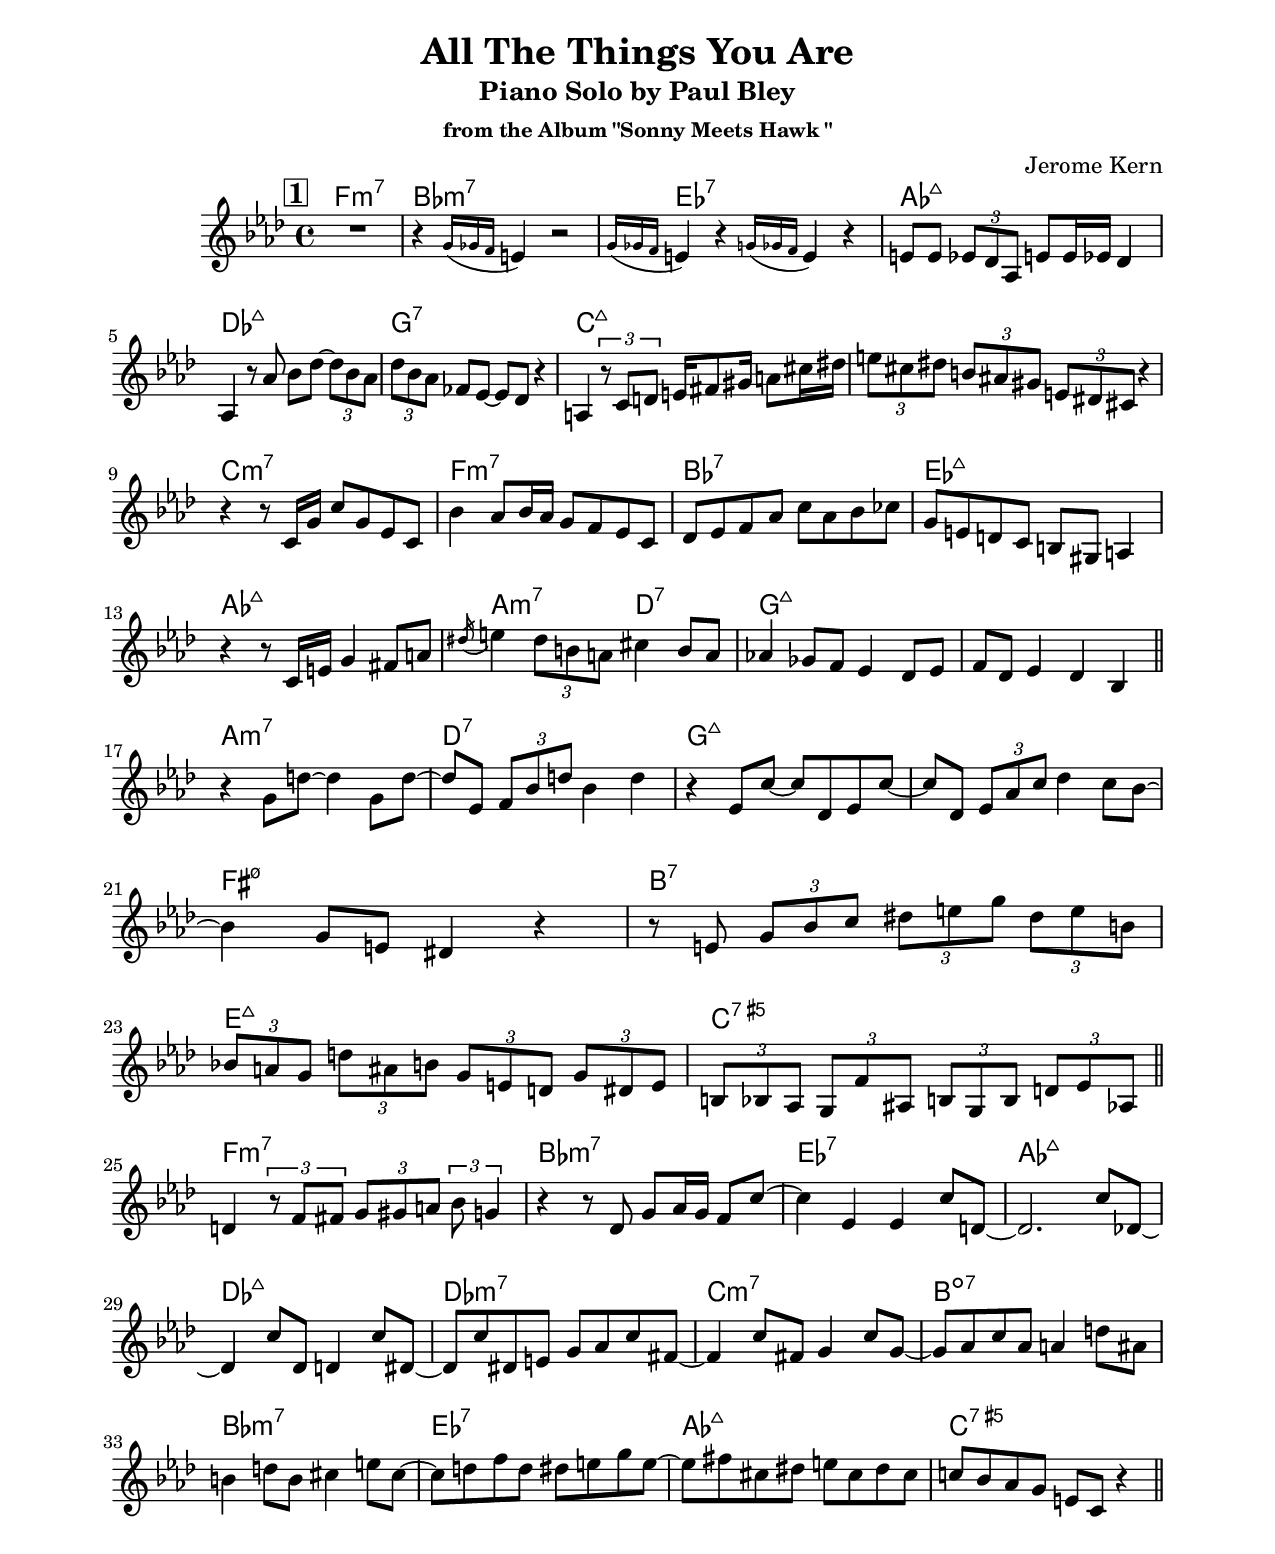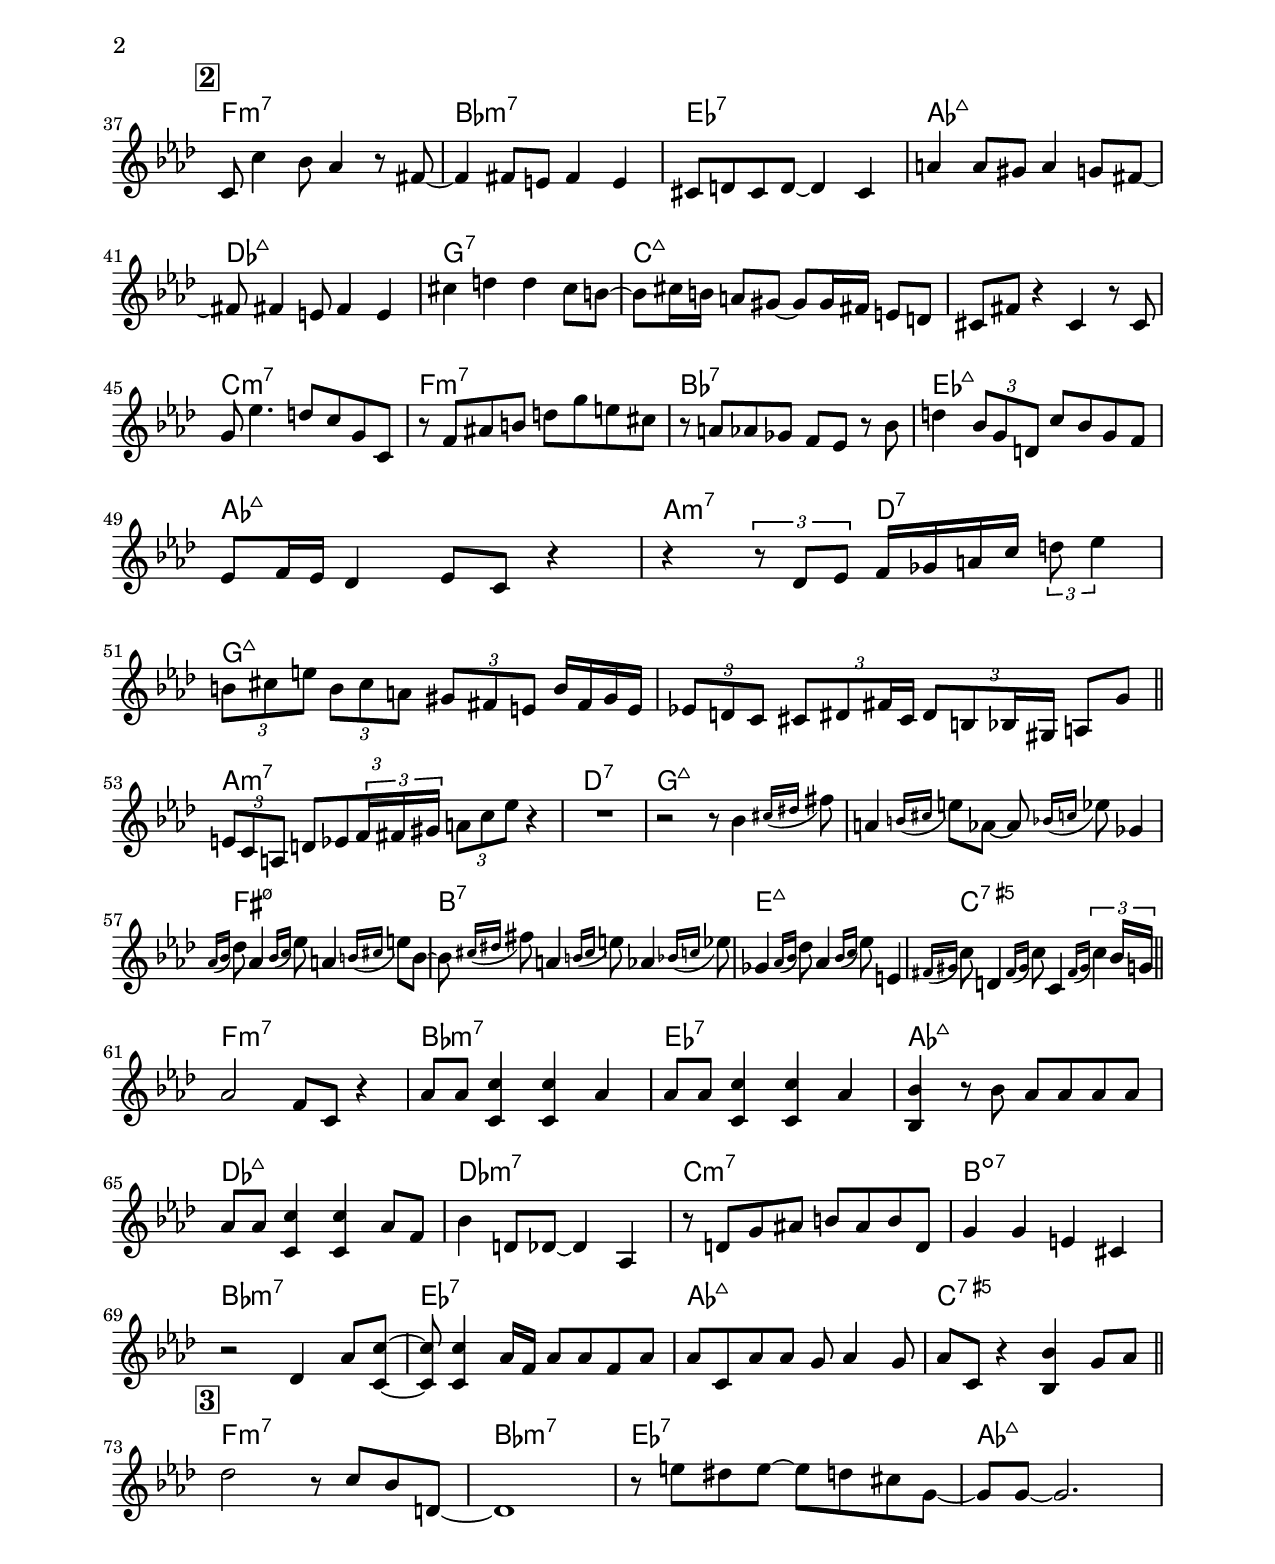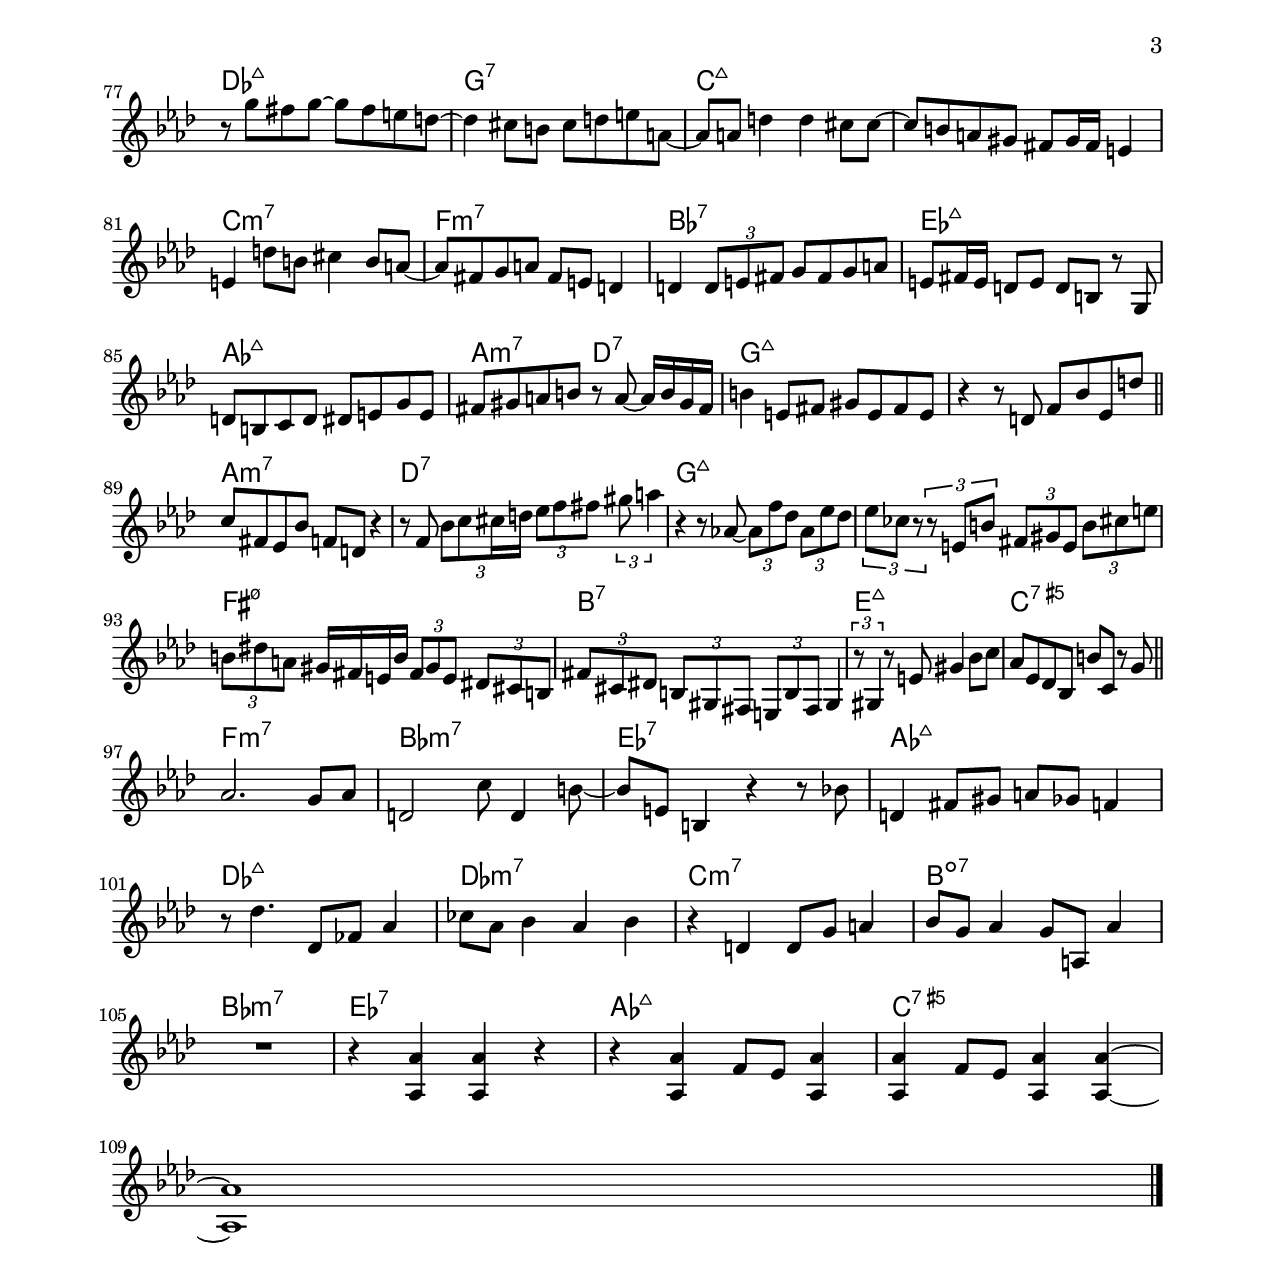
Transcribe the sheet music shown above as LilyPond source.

\version "2.23.82"
\include "settings.ily"
\include "style.ily"

\header {
  title = "All The Things You Are"
  subtitle = "Piano Solo by Paul Bley"
  subsubtitle = "from the Album \"Sonny Meets Hawk \""
  composer = "Jerome Kern"
}

aOne = \relative c' {
  R1 |
  r4 \acciaccatura { g'16 gf f } e4 r2 |
  \acciaccatura { g16 gf f } e4 r \acciaccatura { g16 gf f } e4 r |
  e8 e \tuplet 3/2 { ef df af } e' e16 ef df4 |
  
  af4 r8 af' bf df~ \tuplet 3/2 { df bf af } |
  \tuplet 3/2 { df bf af } ff ef~ ef df r4 |
  a4 \tuplet 3/2 { r8 c d }

                                % \tuplet 3/2 { e fs gs } \tuplet 3/2 { a cs ds } |
  e16 fs8 gs16 a8 cs16 ds

  \tuplet 3/2 { e8 cs ds } \tuplet 3/2 { b as gs } \tuplet 3/2 { e ds cs } r4 |

  r r8 c16 g' c8 g ef c |
  bf'4 af8 bf16 af g8 f ef c |
  df ef f af c af bf cf |
  g e d c b gs a4 |
  
  r r8 c16 e g4 fs8 a |
  \acciaccatura ds16 e4 \tuplet 3/2 { ds8 b a } cs4 b8 a |
  af!4 gf8 f ef4 df8 ef |
  f df ef4 df bf |

  \bar "||"
}

bridgeOne = \relative c' {
  r g'8 d'~ d4 g,8 d'~ |
  d ef, \tuplet 3/2 { f bf d } bf4 d |
  r ef,8 c'~ c df, ef c'~ |
  c df, \tuplet 3/2 { ef af c } df4 c8 bf~ |

  bf4 g8 e ds4 r |
  r8 e \tuplet 3/2 { g bf c } \tuplet 3/2 { ds e g } \tuplet 3/2 { ds e b } |
  \tuplet 3/2 { bf! a g } \tuplet 3/2 { d' as b } \tuplet 3/2 { g e d } \tuplet 3/2 { g ds e } |
  \tuplet 3/2 { b bf af } \tuplet 3/2 { g f' as, } \tuplet 3/2 { b g b } \tuplet 3/2 { d ef af, } |

  \bar "||"
}

cOne = \relative c' {
  d4 \tuplet 3/2 { r8 f fs } \tuplet 3/2 { g gs a } \tuplet 3/2 { bf g4 } |
  r4 r8 df g af16 g f8 c'~ |
  c4 ef, ef c'8 d,~ |
  d2. c'8 df,~ |

  df4 c'8 df, d4 c'8 ds,~ |
  ds c' ds, e g af c fs,~ |
  fs4 c'8 fs, g4 c8 g~ |
  g af c af a4 d8 as |
  
  b4 d8 b cs4 e8 cs~ |
  cs d f d ds e g e~ |
  e fs cs ds e cs ds cs |
  c! bf af g e c r4 |

  \bar "||"
}

aTwo = \relative c' {
  c8 c'4 bf8 af4 r8 fs~ |
  fs4 fs8 e fs4 e |
  cs8 d cs d~ d4 cs |
  a' a8 gs a4 g8 fs~ |
  
  fs fs4 e8 fs4 e |
  cs' d d cs8 b~ |
  b cs16 b a8 gs~ gs gs16 fs e8 d |
  cs fs r4 cs r8 cs |

  g' ef'4. d8 c g c, |
  r f as b d g e cs |
  r a af gf f ef r bf' |
  d4 \tuplet 3/2 { bf8 g d } c' bf g f |

  ef f16 ef df4 ef8 c r4 |
  r \tuplet 3/2 { r8 df ef } f16 gf a c \tuplet 3/2 { d8 ef4 } |
  \tuplet 3/2 { b8 cs e } \tuplet 3/2 { b cs a } \tuplet 3/2 { gs fs e } b'16 fs gs e |
  \tuplet 3/2 { ef!8 d c } \tuplet 3/2 { cs ds fs16 cs } \tuplet 3/2 { ds8 b bf16 gs } a8 g' |

  \bar "||"
}

bridgeTwo = \relative c' {
  \tuplet 3/2 { e c a } \tuplet 3/2 { d ef \tuplet 3/2 { f16 fs gs } } \tuplet 3/2 { a8 c ef } r4 |
  R1 |
  r2 r8 bf4 \acciaccatura { cs16 ds } fs8 |
  a,4 \acciaccatura { b16 cs } e8 af,~ af \acciaccatura { bf16 c } ef8 gf,4 |

  \acciaccatura { af16 bf } df8 af4 \acciaccatura { bf16 c } ef8 a,4 \acciaccatura { b16 cs } e8 b~ |
  b \acciaccatura { cs16 ds } fs8 a,4 \acciaccatura { b16 cs } e8 af,4 \acciaccatura { bf16 c } ef8 |
  gf,4 \acciaccatura { af16 bf } df8 af4 \acciaccatura { bf16 c } ef8 e,4 |
  \acciaccatura { fs16 gs } c8 d,4 \acciaccatura { fs16 gs } c8 c,4 \acciaccatura { fs16 gs } \tuplet 3/2 { c4 bf16 g } |

  \bar "||"
}

cTwo = \relative c'' {
  af2 f8 c r4 |
  af'8 af <c, c'>4 <c c'> af' |
  af8 af <c, c'>4 <c c'> af' |
  <bf, bf'> r8 bf' af af af af |

  af8 af <c, c'>4 <c c'> af'8 f |
  bf4 d,8 df~ df4 af |
  r8 d g as b as b d, |
  g4 g e cs |

  r2 df4 af'8 <c, c'>~ |
  <c c'> <c c'>4 af'16 f af8 af f af |
  af c, af' af g af4 g8 |
  af c, r4 <bf bf'> g'8 af |

  \bar "||"
}

aThree = \relative c'' {
  df2 r8 c bf d,~ |
  d1 |
  r8 e' ds e~ e d cs g~ |
  g g~ g2. |

  r8 g' fs g~ g fs e d~ |
  d4 cs8 b cs d e a,~ |
  a a d4 d cs8 cs~ |
  cs b a gs fs gs16 fs e4 |

  e d'8 b cs4 b8 a~ |
  a fs g a fs e d4 |
  d \tuplet 3/2 { d8 e fs } g fs g a |
  e fs16 e d8 e d b r g |

  d' b c d ds e g e |
  fs gs a b r a~ a16 b gs fs |
  b4 e,8 fs gs e fs e |
  r4 r8 d f bf ef, d' |

  \bar "||"
}

bridgeThree = \relative c' {
  c' fs, ef bf' f d r4 |
  r8 f \tuplet 3/2 { bf c cs16 d } \tuplet 3/2 { ef8 f fs } \tuplet 3/2 { gs a4 } |
  r r8 af,!~ \tuplet 3/2 { af f' df } \tuplet 3/2 { af ef' df } |
  \tuplet 3/2 { ef cf r } \tuplet 3/2 { r e, b' } \tuplet 3/2 { fs gs e } \tuplet 3/2 { b' cs e }

  \tuplet 3/2 { b ds a } gs16 fs e b' \tuplet 3/2 { fs8 gs e } \tuplet 3/2 { ds cs b }
  \tuplet 3/2 { fs' cs ds } \tuplet 3/2 { b gs fs } \tuplet 3/2 { e b' fs } gs4 |
  \tuplet 3/2 { r8 gs4 } r8 e' gs4 bf8 c |
  af ef df bf b' c, r g' |
  
  \bar "||"
}

cThree = \relative c'' {
  af2. g8 af |
  d,2 c'8 d,4 b'8~ |
  b e, b4 r r8 bf' |
  d,4 fs8 gs a gf f4 |

  r8 df'4. df,8 ff af4 |
  cf8 af bf4 af bf |
  r d, d8 g a4 |
  bf8 g af4 g8 a, af'4 |

  R1 |
  r4 <af, af'> <af af'> r |
  r <af af'> f'8 ef <af, af'>4 |
  <af af'> f'8 ef <af, af'>4 <af af'>~ |
  <af af'>1 |
  
  \bar "|."
}

changes = \chords {
  \repeat unfold 3 {
    f1:m7 | bf:m7 | ef:7 | af:maj7 |
    df:maj7 | g:7 | c:maj7 | s |

    c:m7 | f:m7 | bf:7 | ef:maj7 |
    af:maj7 | a2:m7 d:7 | g1:maj7 | s |

    a:m7 | d:7 | g:maj7 | s |
    fs:m7.5- | b:7 | e:maj7 | c:7.5+ |

    f1:m7 | bf:m7 | ef:7 | af:maj7 |
    df:maj7 |df:m7 | c:m7 | b:dim7 |
    bf:m7 | ef:7 | af:maj7 | c:7.5+ |
  }
}

\score {
  <<
    \changes
    \new Staff {
      \clef treble
      \key af \major
      \time 4/4
      \mark \markup { \box \bold "1" }
      \aOne
      \bridgeOne
      \cOne
      \mark \markup { \box \bold "2" }
      \aTwo
      \bridgeTwo
      \cTwo
      \mark \markup { \box \bold "3" }
      \aThree
      \bridgeThree
      \cThree
    }
  >>
  \layout {
    \context {
      \Score
      \consists #(set-bars-per-line '(4))
    }
  }
}
